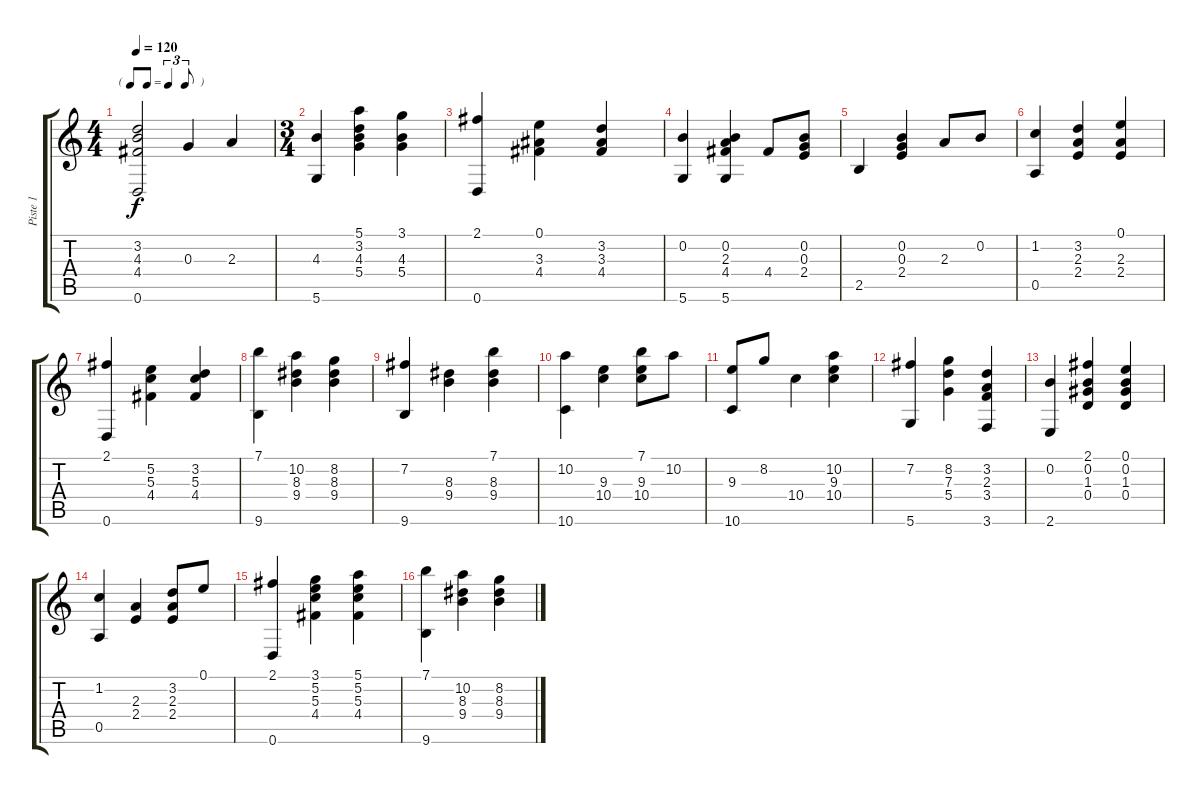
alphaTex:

\track ("Piste 1" "Piste 1") {instrument acousticguitarnylon}
\staff {score tabs}
\tuning (E4 B3 G3 D3 A2 D2) {hide}
\ts (4 4)
\tf triplet8th
\tempo 120
\clef g2
\ks c
(3.2 4.3 4.4 0.6).2{dy f} 0.3.4 2.3.4 |
\ts (3 4)
(4.3 5.6).4 (5.1 3.2 4.3 5.4).4 (3.1 4.3 5.4).4 |
(2.1 0.6).4 (0.1 3.3 4.4).4 (3.2 3.3 4.4).4 |
(0.2 5.6).4 (0.2 2.3 4.4 5.6).4 4.4.8 (0.2 0.3 2.4).8 |
2.5.4 (0.2 0.3 2.4).4 2.3.8 0.2.8 |
(1.2 0.5).4 (3.2 2.3 2.4).4 (0.1 2.3 2.4).4 |
(2.1 0.6).4 (5.2 5.3 4.4).4 (3.2 5.3 4.4).4 |
(7.1 9.6).4 (10.2 8.3 9.4).4 (8.2 8.3 9.4).4 |
(7.2 9.6).4 (8.3 9.4).4 (7.1 8.3 9.4).4 |
(10.2 10.6).4 (9.3 10.4).4 (7.1 9.3 10.4).8 10.2.8 |
(9.3 10.6).8 8.2.8 10.4.4 (10.2 9.3 10.4).4 |
(7.2 5.6).4 (8.2 7.3 5.4).4 (3.2 2.3 3.4 3.6).4 |
(0.2 2.6).4 (2.1 0.2 1.3 0.4).4 (0.1 0.2 1.3 0.4).4 |
(1.2 0.5).4 (2.3 2.4).4 (3.2 2.3 2.4).8 0.1.8 |
(2.1 0.6).4 (3.1 5.2 5.3 4.4).4 (5.1 5.2 5.3 4.4).4 |
(7.1 9.6).4 (10.2 8.3 9.4).4 (8.2 8.3 9.4).4
